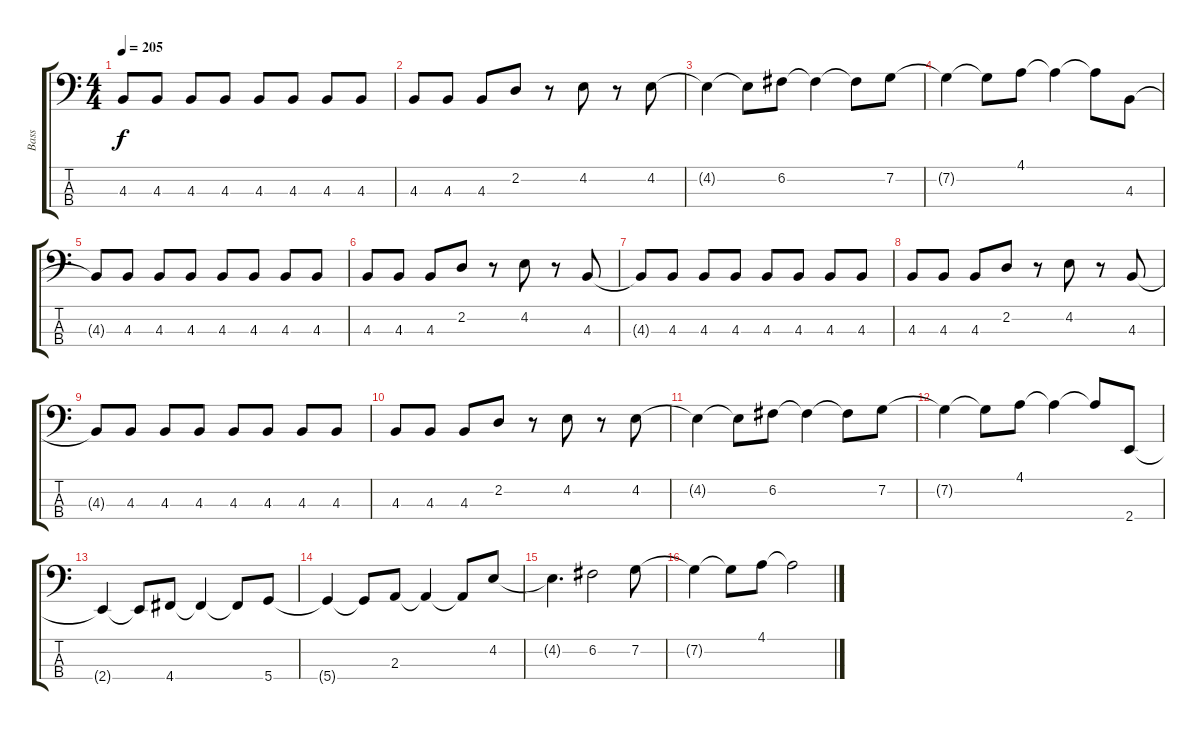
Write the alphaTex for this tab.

\track ("Bass" "Bass") {instrument electricbasspick}
\staff {score tabs}
\tuning (F2 C2 G1 D1) {hide}
\ts (4 4)
\tempo 205
\clef f4
\ks c
4.3{t}.8{dy f} 4.3.8 4.3.8 4.3.8 4.3.8 4.3.8 4.3.8 4.3.8 |
4.3.8 4.3.8 4.3.8 2.2.8 r.8 4.2.8 r.8 4.2.8 |
4.2{t}.4 4.2{t}.8 6.2.8 6.2{t}.4 6.2{t}.8 7.2.8 |
7.2{t}.4 7.2{t}.8 4.1.8 4.1{t}.4 4.1{t}.8 4.3.8 |
4.3{t}.8 4.3.8 4.3.8 4.3.8 4.3.8 4.3.8 4.3.8 4.3.8 |
4.3.8 4.3.8 4.3.8 2.2.8 r.8 4.2.8 r.8 4.3.8 |
4.3{t}.8 4.3.8 4.3.8 4.3.8 4.3.8 4.3.8 4.3.8 4.3.8 |
4.3.8 4.3.8 4.3.8 2.2.8 r.8 4.2.8 r.8 4.3.8 |
4.3{t}.8 4.3.8 4.3.8 4.3.8 4.3.8 4.3.8 4.3.8 4.3.8 |
4.3.8 4.3.8 4.3.8 2.2.8 r.8 4.2.8 r.8 4.2.8 |
4.2{t}.4 4.2{t}.8 6.2.8 6.2{t}.4 6.2{t}.8 7.2.8 |
7.2{t}.4 7.2{t}.8 4.1.8 4.1{t}.4 4.1{t}.8 2.4.8 |
2.4{t}.4 2.4{t}.8 4.4.8 4.4{t}.4 4.4{t}.8 5.4.8 |
5.4{t}.4 5.4{t}.8 2.3.8 2.3{t}.4 2.3{t}.8 4.2.8 |
4.2{t}.4{d} 6.2.2 7.2.8 |
7.2{t}.4 7.2{t}.8 4.1.8 4.1{t}.2
